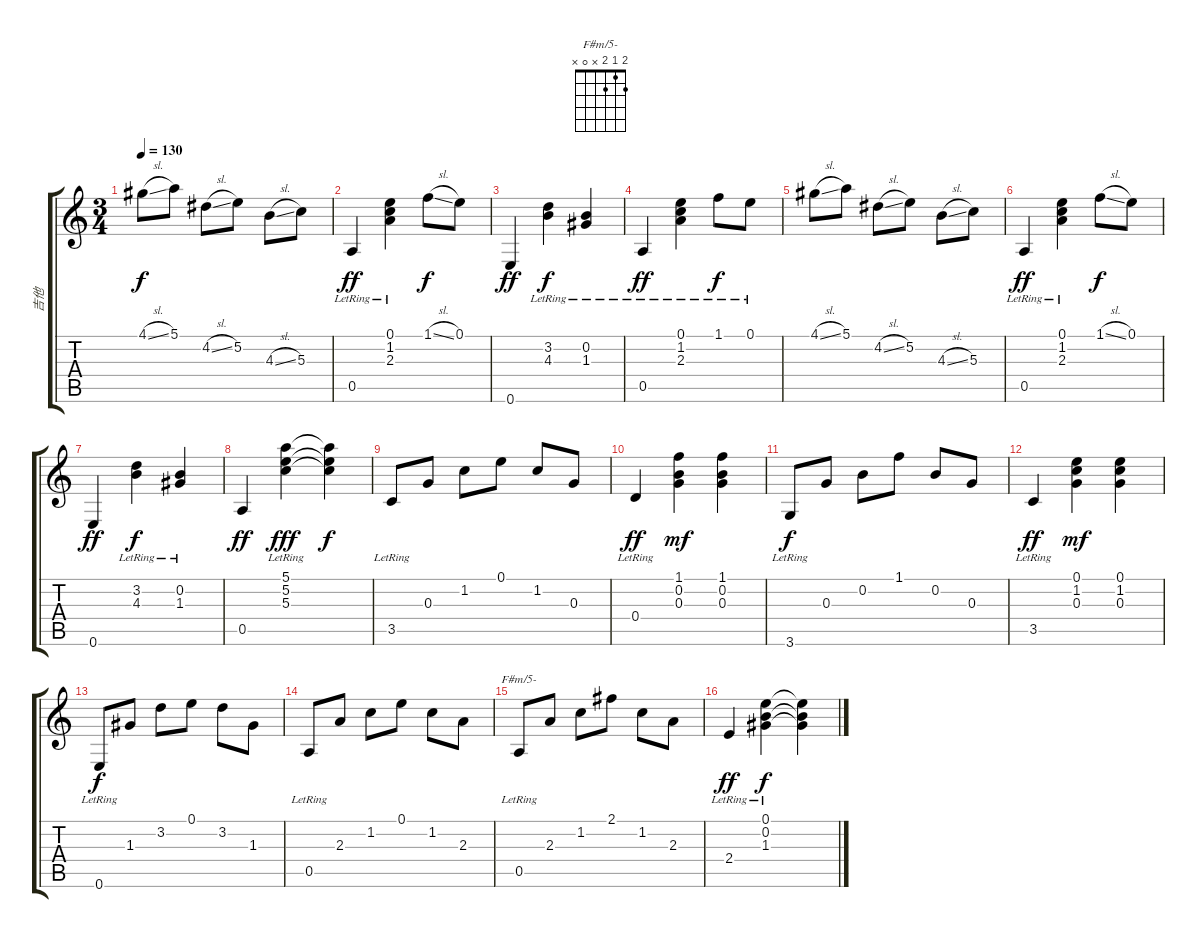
\track ("吉他" "吉他") {instrument acousticguitarnylon}
\staff {score tabs}
\tuning (E4 B3 G3 D3 A2 E2) {hide}
\chord ("F#m/5-" 2 1 2 x 0 x)
\ts (3 4)
\tempo 130
\clef g2
\ks c
4.1{sl}.8{dy f instrument acousticguitarnylon} 5.1.8 4.2{sl}.8 5.2.8 4.3{sl}.8 5.3.8 |
0.5{lr}.4{dy ff} (0.1{lr} 1.2{lr} 2.3{lr}).4 1.1{sl}.8{dy f} 0.1.8 |
0.6.4{dy ff} (3.2{lr} 4.3{lr}).4{dy f} (0.2{lr} 1.3{lr}).4 |
0.5{lr}.4{dy ff} (0.1{lr} 1.2{lr} 2.3{lr}).4 1.1{lr}.8{dy f} 0.1{lr}.8 |
4.1{sl}.8 5.1.8 4.2{sl}.8 5.2.8 4.3{sl}.8 5.3.8 |
0.5{lr}.4{dy ff} (0.1{lr} 1.2{lr} 2.3{lr}).4 1.1{sl}.8{dy f} 0.1.8 |
0.6.4{dy ff} (3.2{lr} 4.3{lr}).4{dy f} (0.2{lr} 1.3{lr}).4 |
0.5.4{dy ff} (5.1{lr} 5.2{lr} 5.3{lr}).4{dy fff} (5.1{t} 5.2{t} 5.3{t}).4{dy f} |
3.5{lr}.8 0.3.8 1.2.8 0.1.8 1.2.8 0.3.8 |
0.4{lr}.4{dy ff} (1.1 0.2 0.3).4{dy mf} (1.1 0.2 0.3).4 |
3.6{lr}.8{dy f} 0.3.8 0.2.8 1.1.8 0.2.8 0.3.8 |
3.5{lr}.4{dy ff} (0.1 1.2 0.3).4{dy mf} (0.1 1.2 0.3).4 |
0.6{lr}.8{dy f} 1.3.8 3.2.8 0.1.8 3.2.8 1.3.8 |
0.5{lr}.8 2.3.8 1.2.8 0.1.8 1.2.8 2.3.8 |
0.5{lr}.8{ch "F#m/5-"} 2.3.8 1.2.8 2.1.8 1.2.8 2.3.8 |
2.4{lr}.4{dy ff} (0.1{lr} 0.2{lr} 1.3{lr}).4{dy f} (0.1{t} 0.2{t} 1.3{t}).4
